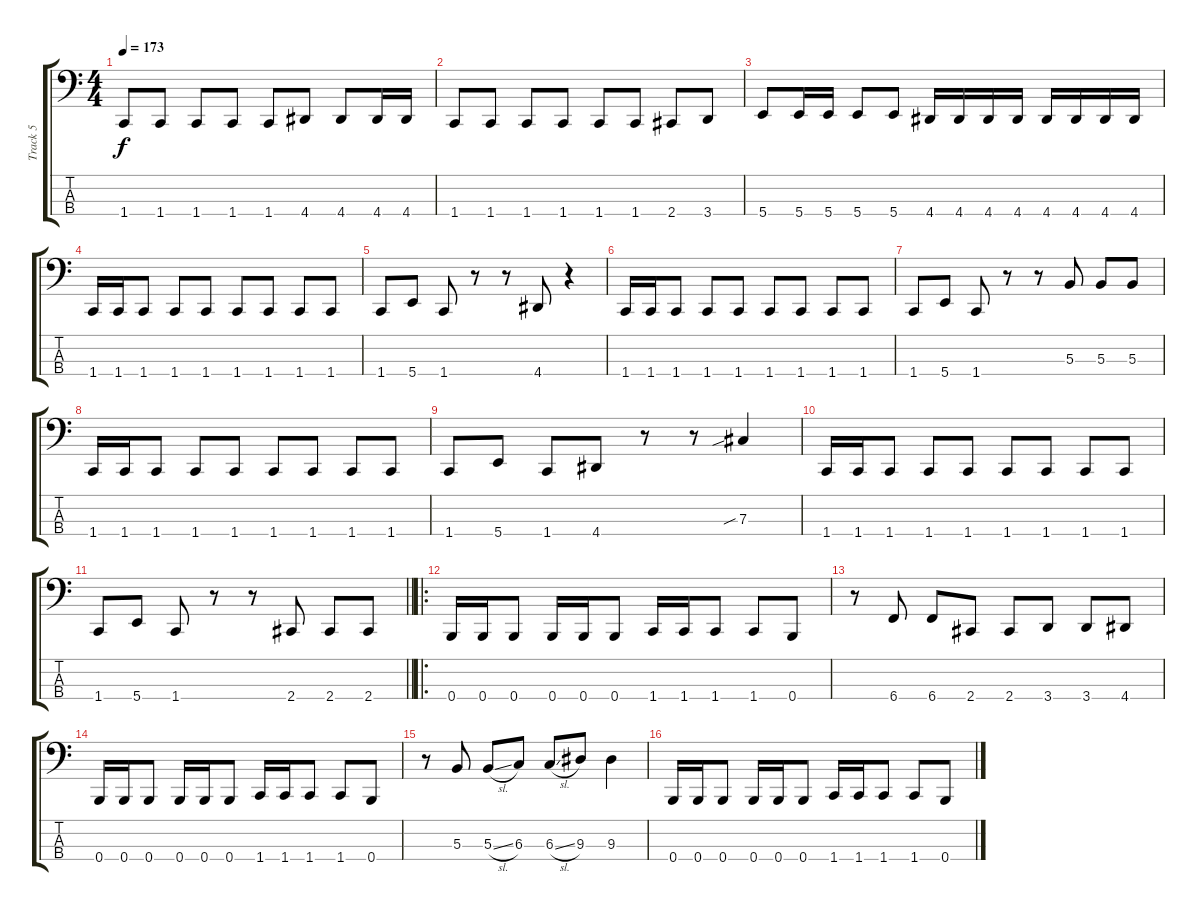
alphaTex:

\track ("Track 5" "Track 5") {instrument electricbasspick}
\staff {score tabs}
\tuning (E2 B1 Gb1 B0) {hide}
\ts (4 4)
\tempo 173
\clef f4
\ks c
1.4.8{dy f} 1.4.8 1.4.8 1.4.8 1.4.8 4.4.8 4.4.8 4.4.16 4.4.16 |
1.4.8 1.4.8 1.4.8 1.4.8 1.4.8 1.4.8 2.4.8 3.4.8 |
5.4.8 5.4.16 5.4.16 5.4.8 5.4.8 4.4.16 4.4.16 4.4.16 4.4.16 4.4.16 4.4.16 4.4.16 4.4.16 |
1.4.16 1.4.16 1.4.8 1.4.8 1.4.8 1.4.8 1.4.8 1.4.8 1.4.8 |
1.4.8 5.4.8 1.4.8 r.8 r.8 4.4.8 r.4 |
1.4.16 1.4.16 1.4.8 1.4.8 1.4.8 1.4.8 1.4.8 1.4.8 1.4.8 |
1.4.8 5.4.8 1.4.8 r.8 r.8 5.3.8 5.3.8 5.3.8 |
1.4.16 1.4.16 1.4.8 1.4.8 1.4.8 1.4.8 1.4.8 1.4.8 1.4.8 |
1.4.8 5.4.8 1.4.8 4.4.8 r.8 r.8 7.3{sib}.4 |
1.4.16 1.4.16 1.4.8 1.4.8 1.4.8 1.4.8 1.4.8 1.4.8 1.4.8 |
\barLineRight lightlight
1.4.8 5.4.8 1.4.8 r.8 r.8 2.4.8 2.4.8 2.4.8 |
\ro
0.4.16 0.4.16 0.4.8 0.4.16 0.4.16 0.4.8 1.4.16 1.4.16 1.4.8 1.4.8 0.4.8 |
r.8 6.4.8 6.4.8 2.4.8 2.4.8 3.4.8 3.4.8 4.4.8 |
0.4.16 0.4.16 0.4.8 0.4.16 0.4.16 0.4.8 1.4.16 1.4.16 1.4.8 1.4.8 0.4.8 |
r.8 5.3.8 5.3{sl}.8 6.3.8 6.3{sl}.8 9.3.8 9.3.4 |
0.4.16 0.4.16 0.4.8 0.4.16 0.4.16 0.4.8 1.4.16 1.4.16 1.4.8 1.4.8 0.4.8
